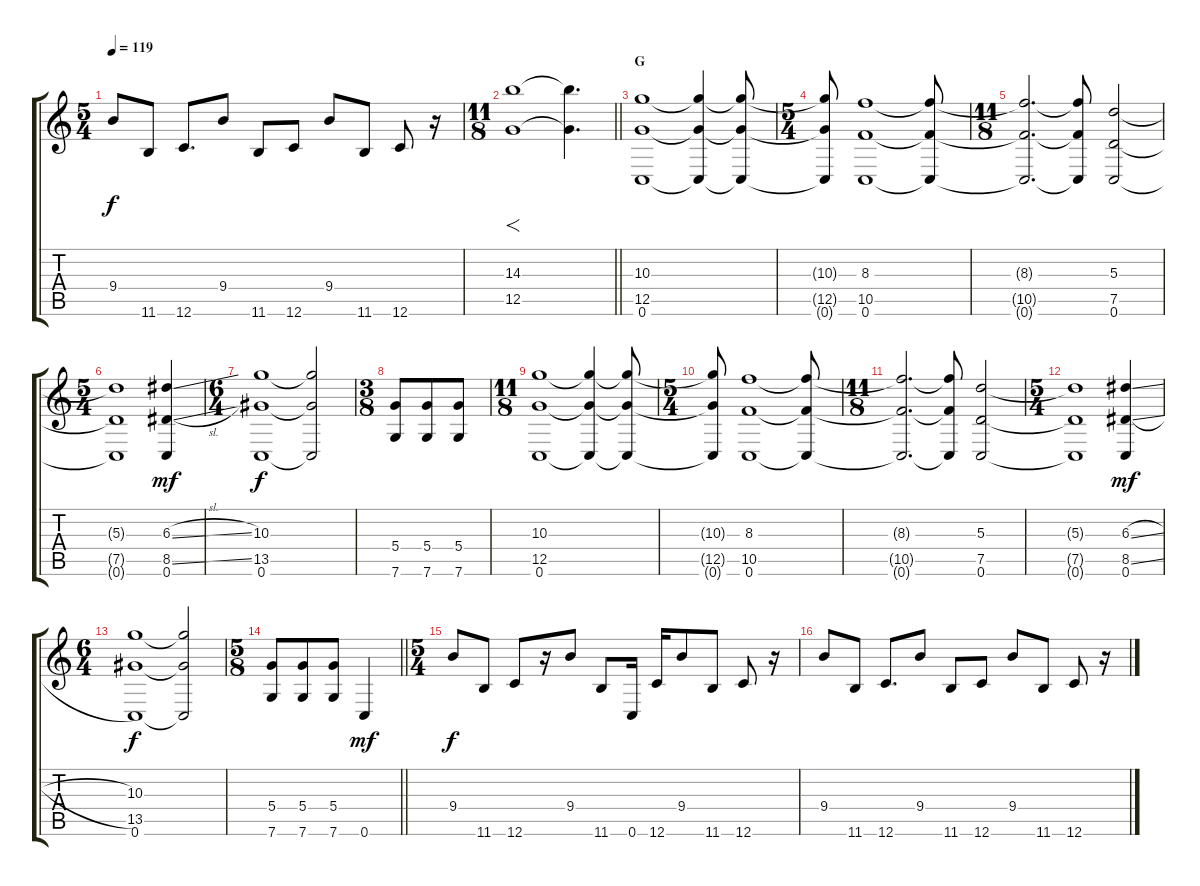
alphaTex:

\track "" {instrument acousticguitarsteel}
\staff {score tabs}
\tuning (G4 E4 A3 D3 G2 C2) {hide}
\ts (5 4)
\tempo 119
\clef g2
\ks c
9.4.8{dy f} 11.6.8 12.6.8{d} 9.4.8 11.6.8 12.6.8 9.4.8 11.6.8 12.6.8 r.16 |
\ts (11 8)
\barLineRight lightlight
(14.3 12.5).1{f} (14.3{t} 12.5{t}).4{d} |
\section ("" "G")
(10.3 12.5 0.6).1 (10.3{t} 12.5{t} 0.6{t}).4 (10.3{t} 12.5{t} 0.6{t}).8 |
\ts (5 4)
(10.3{t} 12.5{t} 0.6{t}).8 (8.3 10.5 0.6).1 (8.3{t} 10.5{t} 0.6{t}).8 |
\ts (11 8)
(8.3{t} 10.5{t} 0.6{t}).2{d} (8.3{t} 10.5{t} 0.6{t}).8 (5.3 7.5 0.6).2 |
\ts (5 4)
(5.3{t} 7.5{t} 0.6{t}).1 (6.3{sl} 8.5{sl} 0.6).4{dy mf} |
\ts (6 4)
(10.3 13.5 0.6).1{dy f} (10.3{t} 13.5{t} 0.6{t}).2 |
\ts (3 8)
(5.4 7.6).8 (5.4 7.6).8 (5.4 7.6).8 |
\ts (11 8)
(10.3 12.5 0.6).1 (10.3{t} 12.5{t} 0.6{t}).4 (10.3{t} 12.5{t} 0.6{t}).8 |
\ts (5 4)
(10.3{t} 12.5{t} 0.6{t}).8 (8.3 10.5 0.6).1 (8.3{t} 10.5{t} 0.6{t}).8 |
\ts (11 8)
(8.3{t} 10.5{t} 0.6{t}).2{d} (8.3{t} 10.5{t} 0.6{t}).8 (5.3 7.5 0.6).2 |
\ts (5 4)
(5.3{t} 7.5{t} 0.6{t}).1 (6.3{sl} 8.5{sl} 0.6).4{dy mf} |
\ts (6 4)
(10.3 13.5 0.6).1{dy f} (10.3{t} 13.5{t} 0.6{t}).2 |
\ts (5 8)
\barLineRight lightlight
(5.4 7.6).8 (5.4 7.6).8 (5.4 7.6).8 0.6.4{dy mf} |
\ts (5 4)
9.4.8{dy f} 11.6.8 12.6.8 r.16 9.4.8 11.6.8 0.6.16 12.6.16 9.4.8 11.6.8 12.6.8 r.16 |
9.4.8 11.6.8 12.6.8{d} 9.4.8 11.6.8 12.6.8 9.4.8 11.6.8 12.6.8 r.16
